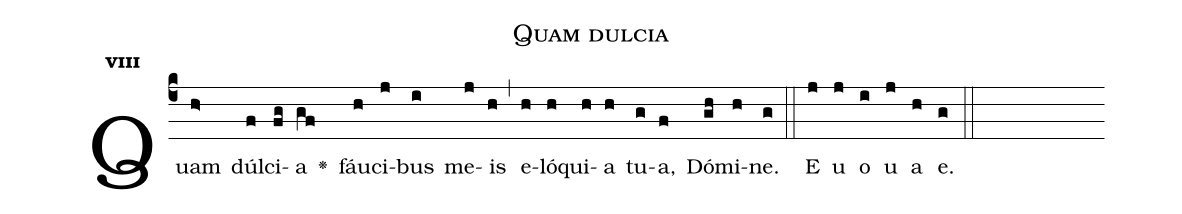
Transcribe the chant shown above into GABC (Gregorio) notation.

name:Quam dulcia;
office-part:Antiphona;
mode:8;
%%
initial-style: 1;
name: Quam dulcia;
book: Antiphonae & Responsoria/Tomus III, p. 75;
occasion: Psalterium Hebdomada III Feria III;
office-part: Hora media Ant 1;
user-notes: ;
commentary: ;
annotation: 8g;
centering-scheme: english;
fontsize: 12;
font: OFLSortsMillGoudy;
height: 11;
width: 4.5;
%%
(c4)Quam(h>) dúl(f)ci(fg)a(gf) <v>\greheightstar</v>() fáu(h)ci(j)bus(i) me(j)is(h) (,) e(h)ló(h)qui(h)a(h) tu(g)a,(f) Dó(gh)mi(h)ne.(g) (::)
E(j) u(j) o(i) u(j) a(h) e.(g) (::)
